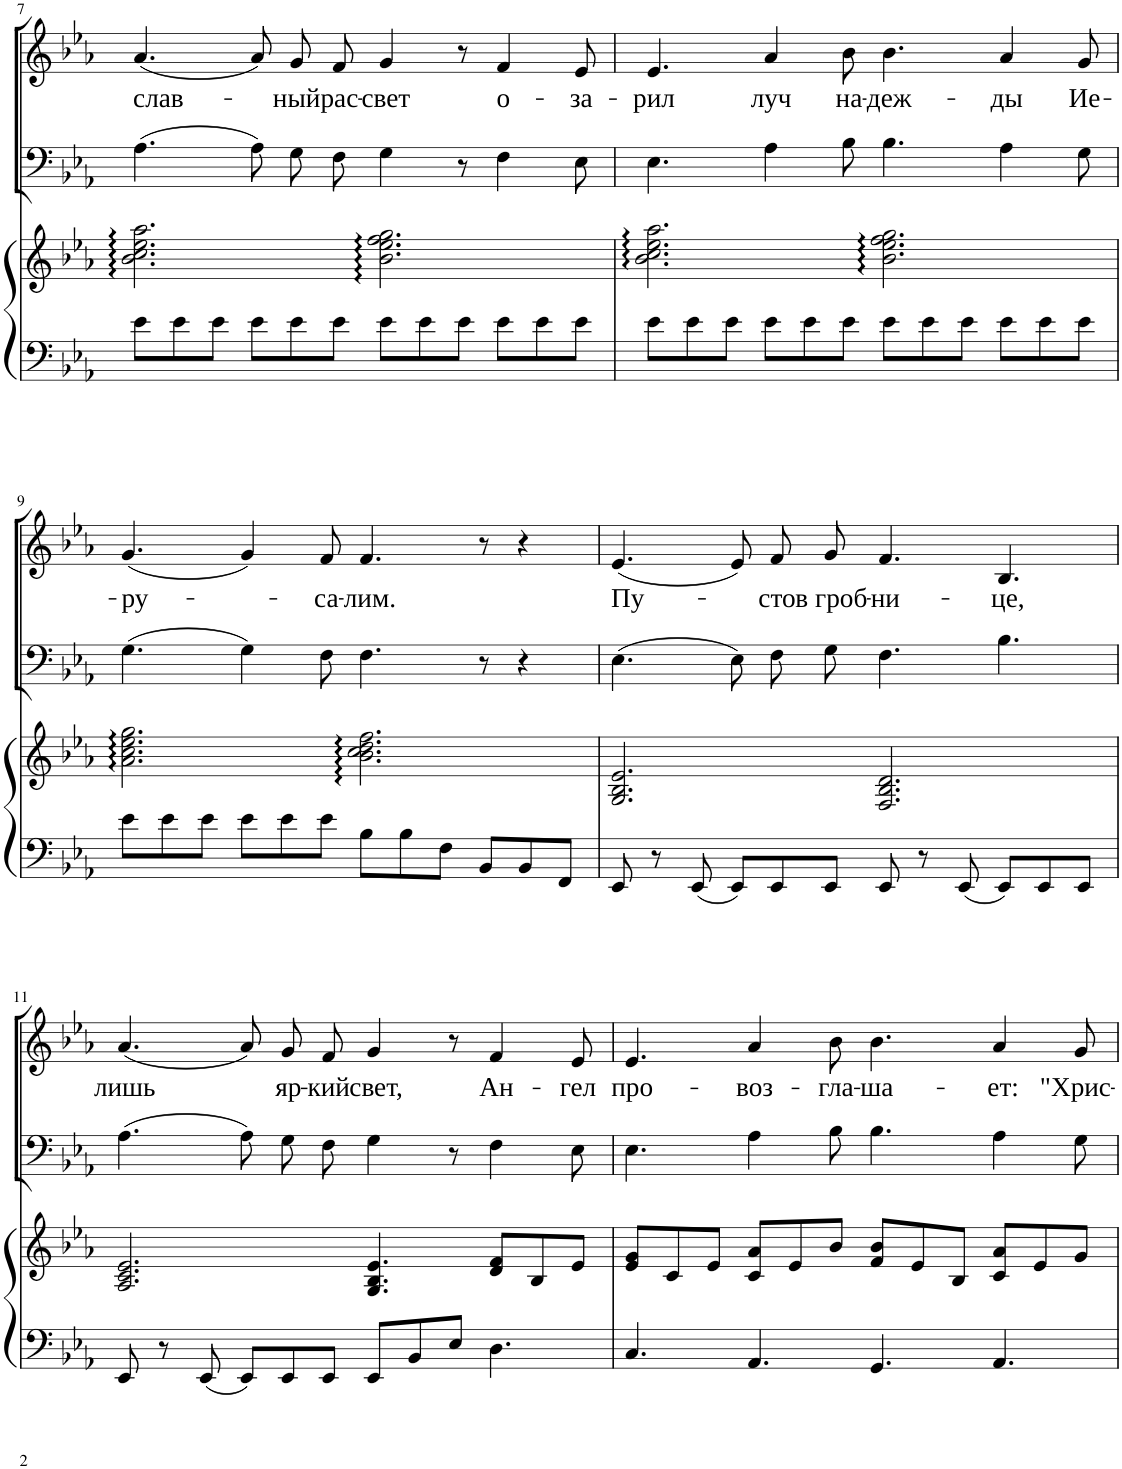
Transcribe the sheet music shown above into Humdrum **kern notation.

**kern	**kern	**kern	**kern	**text	**text
*part3	*part3	*part2	*part1	*part1	*part1
*staff4	*staff3	*staff2	*staff1	*staff1	*staff1
*I"Piano	*	*I"Bass	*I"Soprano	*	*
*I'Pno	*	*	*	*	*
!!LO:PB:g=z
*clefF4	*clefG2	*clefF4	*clefG2	*	*
*k[b-e-a-]	*k[b-e-a-]	*k[b-e-a-]	*k[b-e-a-]	*	*
*M12/8	*M12/8	*M12/8	*M12/8	*	*
=7	=7	=7	=7	=7	=7
!	!	!	!	!	!LO:LY:b
8e-\L	2.b-\ 2.cc\ 2.ee-\ 2.aa-\	(4.A-\	(4.a-/	.	слав-
8e-\	.	.	.	.	.
8e-\J	.	.	.	.	.
8e-\L	.	8A-\L)	8a-/L)	.	.
!	!	!	!	!	!LO:LY:b
8e-\	.	8G\	8g/	.	-ный
!	!	!	!	!	!LO:LY:b
8e-\J	.	8F\J	8f/J	.	рас-
!	!	!	!	!	!LO:LY:b
8e-\L	2.b-\ 2.ee-\ 2.ff\ 2.gg\	4G\	4g/	.	-свет
8e-\	.	.	.	.	.
8e-\J	.	8r	8r	.	.
!	!	!	!	!	!LO:LY:b
8e-\L	.	4F\	4f/	.	о-
8e-\	.	.	.	.	.
!	!	!	!	!	!LO:LY:b
8e-\J	.	8E-\	8e-/	.	-за-
=8	=8	=8	=8	=8	=8
!	!	!	!	!	!LO:LY:b
8e-\L	2.b-\ 2.cc\ 2.ee-\ 2.aa-\	4.E-\	4.e-/	.	-рил
8e-\	.	.	.	.	.
8e-\J	.	.	.	.	.
!	!	!	!	!	!LO:LY:b
8e-\L	.	4A-\	4a-/	.	луч
8e-\	.	.	.	.	.
!	!	!	!	!	!LO:LY:b
8e-\J	.	8B-\	8b-\	.	на-
!	!	!	!	!	!LO:LY:b
8e-\L	2.b-\ 2.ee-\ 2.ff\ 2.gg\	4.B-\	4.b-\	.	-деж-
8e-\	.	.	.	.	.
8e-\J	.	.	.	.	.
!	!	!	!	!	!LO:LY:b
8e-\L	.	4A-\	4a-/	.	-ды
8e-\	.	.	.	.	.
!	!	!	!	!	!LO:LY:b
8e-\J	.	8G\	8g/	.	Ие-
!!LO:LB:g=z
=9	=9	=9	=9	=9	=9
!	!	!	!	!	!LO:LY:b
8e-\L	2.a-\ 2.cc\ 2.ee-\ 2.gg\	(4.G\	(4.g/	.	-ру-
8e-\	.	.	.	.	.
8e-\J	.	.	.	.	.
8e-\L	.	4G\)	4g/)	.	.
8e-\	.	.	.	.	.
!	!	!	!	!	!LO:LY:b
8e-\J	.	8F\	8f/	.	-са-
!	!	!	!	!	!LO:LY:b
8B-\L	2.b-\ 2.cc\ 2.dd\ 2.ff\	4.F\	4.f/	.	-лим.
8B-\	.	.	.	.	.
8F\J	.	.	.	.	.
8BB-/L	.	8r	8r	.	.
8BB-/	.	4r	4r	.	.
8FF/J	.	.	.	.	.
=10	=10	=10	=10	=10	=10
!	!	!	!	!	!LO:LY:b
8EE-/	2.G/ 2.B-/ 2.e-/	(4.E-\	(4.e-/	.	Пу-
8r	.	.	.	.	.
8EE-/	.	.	.	.	.
8EE-/L	.	8E-\L)	8e-/L)	.	.
!	!	!	!	!	!LO:LY:b
8EE-/	.	8F\	8f/	.	-сто
!	!	!	!	!	!LO:LY:b
8EE-/J	.	8G\J	8g/J	.	в гроб-
!	!	!	!	!	!LO:LY:b
8EE-/	2.F/ 2.B-/ 2.d/	4.F\	4.f/	.	-ни-
8r	.	.	.	.	.
8EE-/	.	.	.	.	.
!	!	!	!	!	!LO:LY:b
8EE-/L	.	4.B-\	4.B-/	.	-це,
8EE-/	.	.	.	.	.
8EE-/J	.	.	.	.	.
!!LO:LB:g=z
=11	=11	=11	=11	=11	=11
!	!	!	!	!	!LO:LY:b
8EE-/	2.A-/ 2.c/ 2.e-/	(4.A-\	(4.a-/	.	лишь
8r	.	.	.	.	.
8EE-/	.	.	.	.	.
8EE-/L	.	8A-\L)	8a-/L)	.	.
!	!	!	!	!	!LO:LY:b
8EE-/	.	8G\	8g/	.	яр-
!	!	!	!	!	!LO:LY:b
8EE-/J	.	8F\J	8f/J	.	-кий
!	!	!	!	!	!LO:LY:b
8EE-/L	4.G/ 4.B-/ 4.e-/	4G\	4g/	.	свет,
8BB-/	.	.	.	.	.
8E-/J	.	8r	8r	.	.
!	!	!	!	!	!LO:LY:b
4.D\	8d/ 8f/L	4F\	4f/	.	Ан-
.	8B-/	.	.	.	.
!	!	!	!	!	!LO:LY:b
.	8e-/J	8E-\	8e-/	.	-гел
=12	=12	=12	=12	=12	=12
!	!	!	!	!	!LO:LY:b
4.C/	8e-/ 8g/L	4.E-\	4.e-/	.	про-
.	8c/	.	.	.	.
.	8e-/J	.	.	.	.
!	!	!	!	!	!LO:LY:b
4.AA-/	8c/ 8a-/L	4A-\	4a-/	.	-воз-
.	8e-/	.	.	.	.
!	!	!	!	!	!LO:LY:b
.	8b-/J	8B-\	8b-\	.	-гла-
!	!	!	!	!	!LO:LY:b
4.GG/	8f/ 8b-/L	4.B-\	4.b-\	.	-ша-
.	8e-/	.	.	.	.
.	8B-/J	.	.	.	.
!	!	!	!	!	!LO:LY:b
4.AA-/	8c/ 8a-/L	4A-\	4a-/	.	-ет:
.	8e-/	.	.	.	.
!	!	!	!	!	!LO:LY:b
.	8g/J	8G\	8g/	.	"Хрис-
=	=	=	=	=	=
*-	*-	*-	*-	*-	*-
